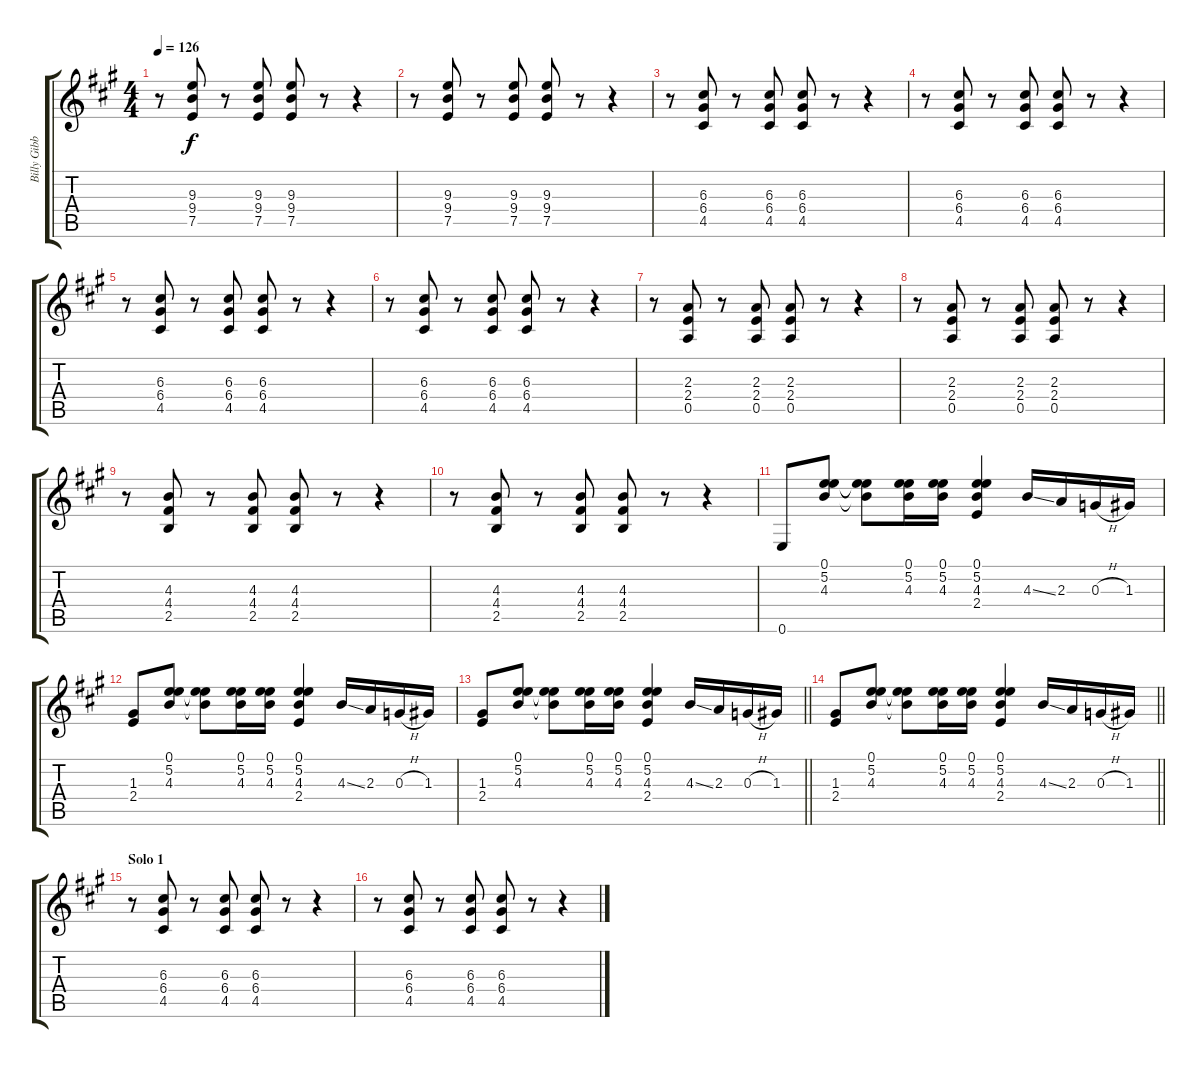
\track ("Billy Gibbons: Rhythm Guitar" "Billy Gibb") {instrument distortionguitar}
\staff {score tabs}
\tuning (E4 B3 G3 D3 A2 E2) {hide}
\ts (4 4)
\tempo 126
\clef g2
\ks a
r.8{dy f} (9.3 9.4 7.5).8 r.8 (9.3 9.4 7.5).8 (9.3 9.4 7.5).8 r.8 r.4 |
r.8 (9.3 9.4 7.5).8 r.8 (9.3 9.4 7.5).8 (9.3 9.4 7.5).8 r.8 r.4 |
r.8 (6.3 6.4 4.5).8 r.8 (6.3 6.4 4.5).8 (6.3 6.4 4.5).8 r.8 r.4 |
r.8 (6.3 6.4 4.5).8 r.8 (6.3 6.4 4.5).8 (6.3 6.4 4.5).8 r.8 r.4 |
r.8 (6.3 6.4 4.5).8 r.8 (6.3 6.4 4.5).8 (6.3 6.4 4.5).8 r.8 r.4 |
r.8 (6.3 6.4 4.5).8 r.8 (6.3 6.4 4.5).8 (6.3 6.4 4.5).8 r.8 r.4 |
r.8 (2.3 2.4 0.5).8 r.8 (2.3 2.4 0.5).8 (2.3 2.4 0.5).8 r.8 r.4 |
r.8 (2.3 2.4 0.5).8 r.8 (2.3 2.4 0.5).8 (2.3 2.4 0.5).8 r.8 r.4 |
r.8 (4.3 4.4 2.5).8 r.8 (4.3 4.4 2.5).8 (4.3 4.4 2.5).8 r.8 r.4 |
r.8 (4.3 4.4 2.5).8 r.8 (4.3 4.4 2.5).8 (4.3 4.4 2.5).8 r.8 r.4 |
0.6.8 (0.1 5.2 4.3).8 (0.1{t} 5.2{t} 4.3{t}).8 (0.1 5.2 4.3).16 (0.1 5.2 4.3).16 (0.1 5.2 4.3 2.4).4 4.3{ss}.16 2.3.16 0.3{h}.16 1.3.16 |
(1.3 2.4).8 (0.1 5.2 4.3).8 (0.1{t} 5.2{t} 4.3{t}).8 (0.1 5.2 4.3).16 (0.1 5.2 4.3).16 (0.1 5.2 4.3 2.4).4 4.3{ss}.16 2.3.16 0.3{h}.16 1.3.16 |
\barLineRight lightlight
(1.3 2.4).8 (0.1 5.2 4.3).8 (0.1{t} 5.2{t} 4.3{t}).8 (0.1 5.2 4.3).16 (0.1 5.2 4.3).16 (0.1 5.2 4.3 2.4).4 4.3{ss}.16 2.3.16 0.3{h}.16 1.3.16 |
\barLineRight lightlight
(1.3 2.4).8 (0.1 5.2 4.3).8 (0.1{t} 5.2{t} 4.3{t}).8 (0.1 5.2 4.3).16 (0.1 5.2 4.3).16 (0.1 5.2 4.3 2.4).4 4.3{ss}.16 2.3.16 0.3{h}.16 1.3.16 |
\section ("" "Solo 1")
r.8 (6.3 6.4 4.5).8 r.8 (6.3 6.4 4.5).8 (6.3 6.4 4.5).8 r.8 r.4 |
r.8 (6.3 6.4 4.5).8 r.8 (6.3 6.4 4.5).8 (6.3 6.4 4.5).8 r.8 r.4
